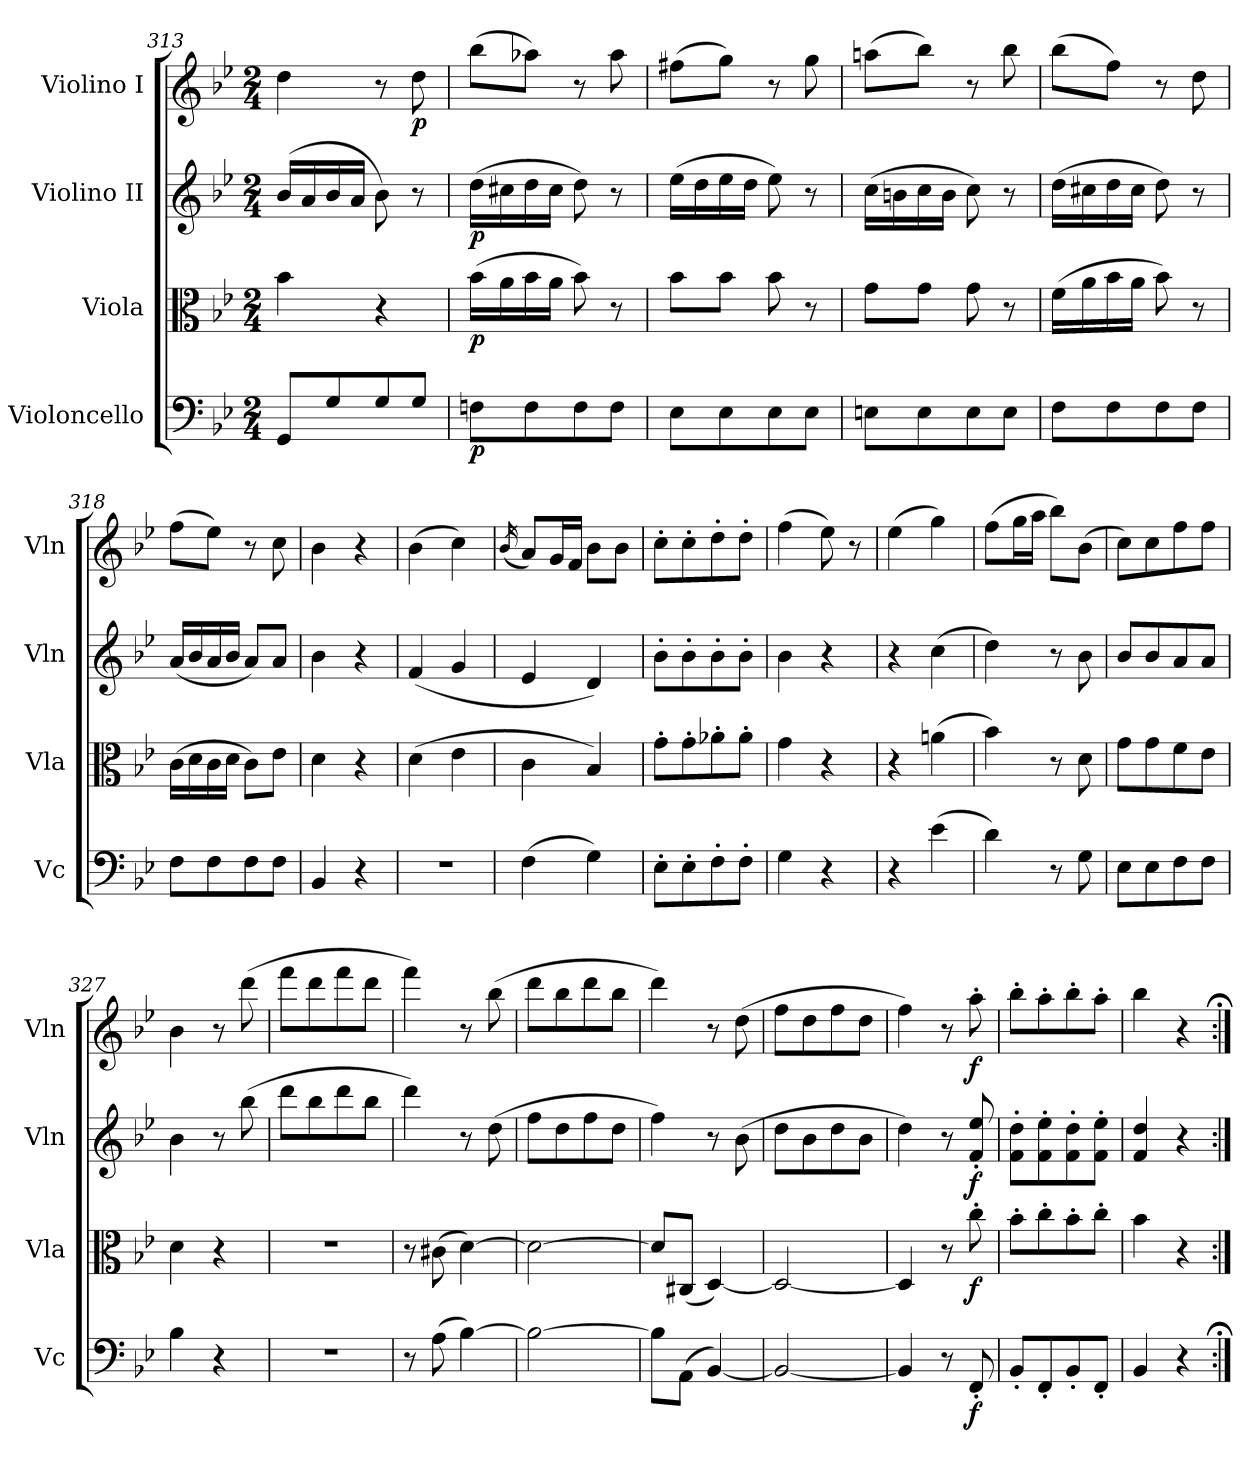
**kern	**dynam	**kern	**dynam	**kern	**dynam	**kern	**dynam
*part4	*part4	*part3	*part3	*part2	*part2	*part1	*part1
*staff4	*staff4	*staff3	*staff3	*staff2	*staff2	*staff1	*staff1
*I"Violoncello	*	*I"Viola	*	*I"Violino II	*	*I"Violino I	*
*I'Vc	*	*I'Vla	*	*I'Vln	*	*I'Vln	*
*clefF4	*	*clefC3	*	*clefG2	*	*clefG2	*
*k[b-e-]	*	*k[b-e-]	*	*k[b-e-]	*	*k[b-e-]	*
*B-:	*	*B-:	*	*B-:	*	*B-:	*
*M2/4	*	*M2/4	*	*M2/4	*	*M2/4	*
=313	=313	=313	=313	=313	=313	=313	=313
8GG/L	.	4b-	.	(16b-LL	.	4dd	.
.	.	.	.	16a	.	.	.
8G/	.	.	.	16b-	.	.	.
.	.	.	.	16aJJ	.	.	.
8G/	.	4r	.	8b-)	.	8r	.
8G/J	.	.	.	8r	.	8dd	p
=314	=314	=314	=314	=314	=314	=314	=314
8FnL	p	(16b-LL	p	(16ddLL	p	(8bb-L	.
.	.	16a	.	16cc#X	.	.	.
8F	.	16b-	.	16dd	.	8aa-XJ)	.
.	.	16aJJ	.	16cc#JJ	.	.	.
8F	.	8b-)	.	8dd)	.	8r	.
8FJ	.	8r	.	8r	.	8aa-	.
=315	=315	=315	=315	=315	=315	=315	=315
8E-L	.	8b-L	.	(16ee-LL	.	(8ff#XL	.
.	.	.	.	16dd	.	.	.
8E-	.	8b-J	.	16ee-	.	8ggJ)	.
.	.	.	.	16ddJJ	.	.	.
8E-	.	8b-	.	8ee-)	.	8r	.
8E-J	.	8r	.	8r	.	8gg	.
!!LO:LB:g=z
=316	=316	=316	=316	=316	=316	=316	=316
8EnL	.	8gL	.	(16ccLL	.	(8aanL	.
.	.	.	.	16bn	.	.	.
8E	.	8gJ	.	16cc	.	8bb-J)	.
.	.	.	.	16bJJ	.	.	.
8E	.	8g	.	8cc)	.	8r	.
8EJ	.	8r	.	8r	.	8bb-	.
=317	=317	=317	=317	=317	=317	=317	=317
8FL	.	(16fLL	.	(16ddLL	.	(8bb-L	.
.	.	16a	.	16cc#X	.	.	.
8F	.	16b-	.	16dd	.	8ffJ)	.
.	.	16aJJ	.	16cc#JJ	.	.	.
8F	.	8b-)	.	8dd)	.	8r	.
8FJ	.	8r	.	8r	.	8dd	.
=318	=318	=318	=318	=318	=318	=318	=318
8FL	.	(16cLL	.	(16aLL	.	(8ffL	.
.	.	16d	.	16b-	.	.	.
8F	.	16c	.	16a	.	8ee-J)	.
.	.	16dJJ	.	16b-JJ	.	.	.
8F	.	8cL)	.	8aL)	.	8r	.
8FJ	.	8e-J	.	8aJ	.	8cc	.
=319	=319	=319	=319	=319	=319	=319	=319
4BB-	.	4d	.	4b-	.	4b-	.
4r	.	4r	.	4r	.	4r	.
=320	=320	=320	=320	=320	=320	=320	=320
2r	.	(4d	.	(4f	.	(4b-	.
.	.	4e-	.	4g	.	4cc)	.
=321	=321	=321	=321	=321	=321	=321	=321
.	.	.	.	.	.	(<16qb-/	.
(4F	.	4c	.	4e-	.	8aL)	.
.	.	.	.	.	.	16gL	.
.	.	.	.	.	.	16fJJ	.
4G)	.	4B-)	.	4d)	.	8b-L	.
.	.	.	.	.	.	8b-J	.
=322	=322	=322	=322	=322	=322	=322	=322
8E-'L	.	8g'L	.	8b-'L	.	8cc'L	.
8E-'	.	8g'	.	8b-'	.	8cc'	.
8F'	.	8a-X'	.	8b-'	.	8dd'	.
8F'J	.	8a-'J	.	8b-'J	.	8dd'J	.
=323	=323	=323	=323	=323	=323	=323	=323
4G	.	4g	.	4b-	.	(4ff	.
4r	.	4r	.	4r	.	8ee-)	.
.	.	.	.	.	.	8r	.
=324	=324	=324	=324	=324	=324	=324	=324
4r	.	4r	.	4r	.	(4ee-	.
(4e-	.	(4an	.	(4cc	.	4gg)	.
!!LO:LB:g=z
=325	=325	=325	=325	=325	=325	=325	=325
4d)	.	4b-)	.	4dd)	.	(8ffL	.
.	.	.	.	.	.	16ggL	.
.	.	.	.	.	.	16aaJJ	.
8r	.	8r	.	8r	.	8bb-L)	.
8G	.	8d	.	8b-	.	(8b-J	.
=326	=326	=326	=326	=326	=326	=326	=326
8E-L	.	8gL	.	8b-L	.	8ccL)	.
8E-	.	8g	.	8b-	.	8cc	.
8F	.	8f	.	8a	.	8ff	.
8FJ	.	8e-J	.	8aJ	.	8ffJ	.
=327	=327	=327	=327	=327	=327	=327	=327
4B-	.	4d	.	4b-	.	4b-	.
4r	.	4r	.	8r	.	8r	.
.	.	.	.	(8bb-	.	(8ddd	.
=328	=328	=328	=328	=328	=328	=328	=328
2r	.	2r	.	8dddL	.	8fffL	.
.	.	.	.	8bb-	.	8ddd	.
.	.	.	.	8ddd	.	8fff	.
.	.	.	.	8bb-J	.	8dddJ	.
=329	=329	=329	=329	=329	=329	=329	=329
8r	.	8r	.	4ddd)	.	4fff)	.
(8A	.	(8c#X	.	.	.	.	.
[4B-)	.	[4d)	.	8r	.	8r	.
.	.	.	.	(8dd	.	(8bb-	.
=330	=330	=330	=330	=330	=330	=330	=330
2B-_	.	2d_	.	8ffL	.	8dddL	.
.	.	.	.	8dd	.	8bb-	.
.	.	.	.	8ff	.	8ddd	.
.	.	.	.	8ddJ	.	8bb-J	.
=331	=331	=331	=331	=331	=331	=331	=331
8B-L]	.	8dL]	.	4ff)	.	4ddd)	.
(8AAJ	.	(8C#XJ	.	.	.	.	.
[4BB-)	.	[4D)	.	8r	.	8r	.
.	.	.	.	(8b-	.	(8dd	.
=332	=332	=332	=332	=332	=332	=332	=332
2BB-_	.	2D_	.	8ddL	.	8ffL	.
.	.	.	.	8b-	.	8dd	.
.	.	.	.	8dd	.	8ff	.
.	.	.	.	8b-J	.	8ddJ	.
=333	=333	=333	=333	=333	=333	=333	=333
4BB-]	.	4D]	.	4dd)	.	4ff)	.
8r	.	8r	.	8r	.	8r	.
8FF'	f	8cc'	f	8ee-'/ 8f'/	f	8aa'	f
=334	=334	=334	=334	=334	=334	=334	=334
8BB-'L	.	8b-'L	.	8dd' 8f'L	.	8bb-'L	.
8FF'	.	8cc'	.	8ee-' 8f'	.	8aa'	.
8BB-'	.	8b-'	.	8dd' 8f'	.	8bb-'	.
8FF'J	.	8cc'J	.	8ee-' 8f'J	.	8aa'J	.
=335	=335	=335	=335	=335	=335	=335	=335
4BB-	.	4b-	.	4dd 4f	.	4bb-	.
4r	.	4r	.	4r	.	4r	.
=:|!;	=:|!;	=:|!	=:|!;	=:|!	=:|!;	=:|!;	=:|!;
*-	*-	*-	*-	*-	*-	*-	*-
